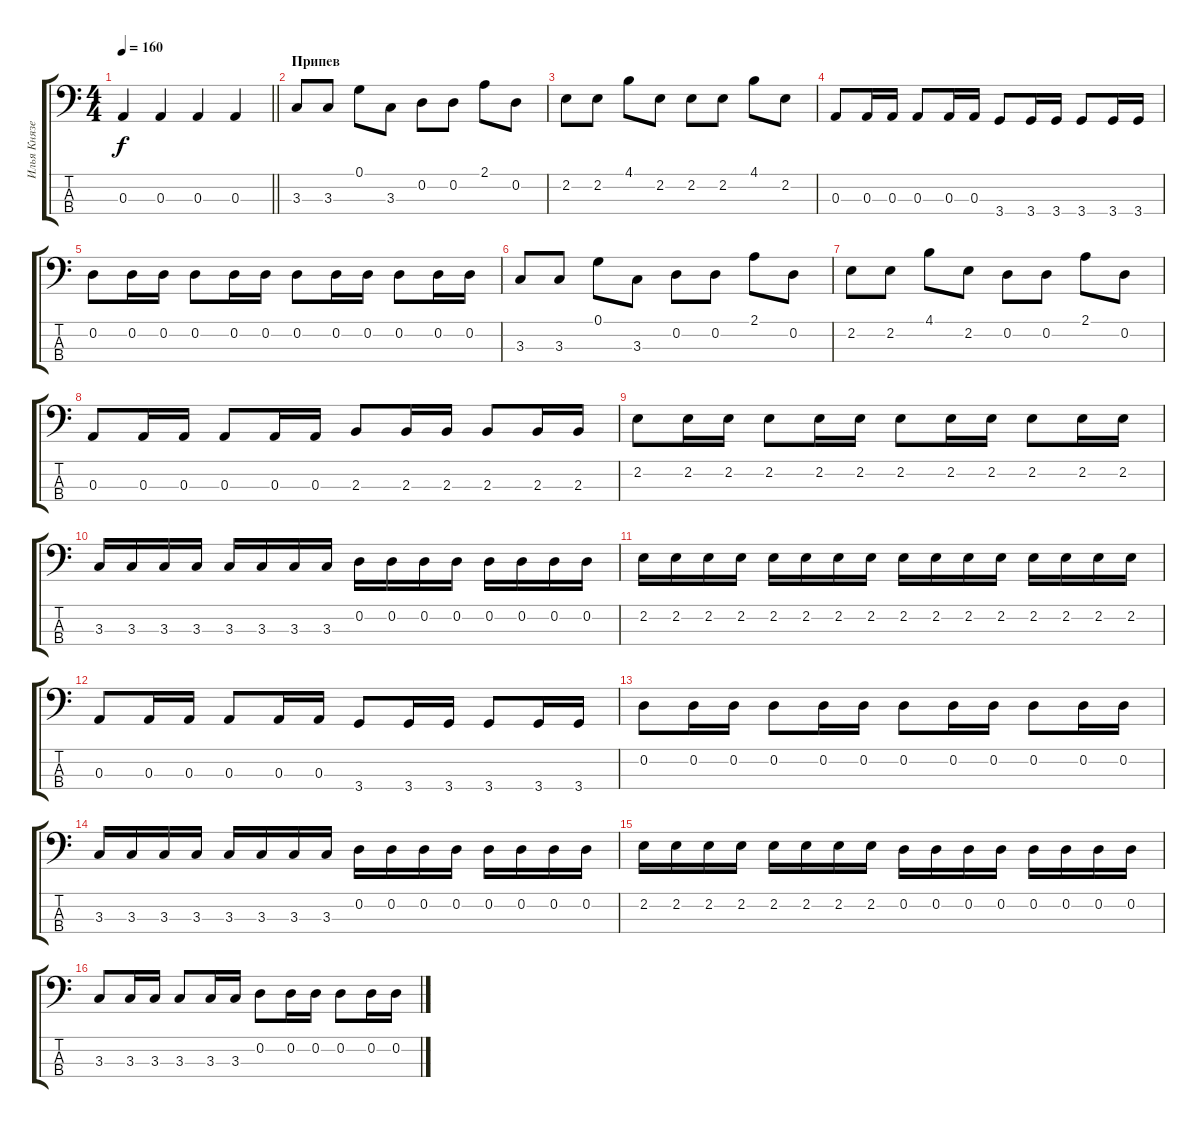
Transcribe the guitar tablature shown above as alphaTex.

\track ("Илья Князев" "Илья Князе") {instrument electricbasspick}
\staff {score tabs}
\tuning (G2 D2 A1 E1) {hide}
\ts (4 4)
\tempo 160
\clef f4
\barLineRight lightlight
\ks c
0.3.4{dy f} 0.3.4 0.3.4 0.3.4 |
\section ("" "Припев")
3.3.8 3.3.8 0.1.8 3.3.8 0.2.8 0.2.8 2.1.8 0.2.8 |
2.2.8 2.2.8 4.1.8 2.2.8 2.2.8 2.2.8 4.1.8 2.2.8 |
0.3.8 0.3.16 0.3.16 0.3.8 0.3.16 0.3.16 3.4.8 3.4.16 3.4.16 3.4.8 3.4.16 3.4.16 |
0.2.8 0.2.16 0.2.16 0.2.8 0.2.16 0.2.16 0.2.8 0.2.16 0.2.16 0.2.8 0.2.16 0.2.16 |
3.3.8 3.3.8 0.1.8 3.3.8 0.2.8 0.2.8 2.1.8 0.2.8 |
2.2.8 2.2.8 4.1.8 2.2.8 0.2.8 0.2.8 2.1.8 0.2.8 |
0.3.8 0.3.16 0.3.16 0.3.8 0.3.16 0.3.16 2.3.8 2.3.16 2.3.16 2.3.8 2.3.16 2.3.16 |
2.2.8 2.2.16 2.2.16 2.2.8 2.2.16 2.2.16 2.2.8 2.2.16 2.2.16 2.2.8 2.2.16 2.2.16 |
3.3.16 3.3.16 3.3.16 3.3.16 3.3.16 3.3.16 3.3.16 3.3.16 0.2.16 0.2.16 0.2.16 0.2.16 0.2.16 0.2.16 0.2.16 0.2.16 |
2.2.16 2.2.16 2.2.16 2.2.16 2.2.16 2.2.16 2.2.16 2.2.16 2.2.16 2.2.16 2.2.16 2.2.16 2.2.16 2.2.16 2.2.16 2.2.16 |
0.3.8 0.3.16 0.3.16 0.3.8 0.3.16 0.3.16 3.4.8 3.4.16 3.4.16 3.4.8 3.4.16 3.4.16 |
0.2.8 0.2.16 0.2.16 0.2.8 0.2.16 0.2.16 0.2.8 0.2.16 0.2.16 0.2.8 0.2.16 0.2.16 |
3.3.16 3.3.16 3.3.16 3.3.16 3.3.16 3.3.16 3.3.16 3.3.16 0.2.16 0.2.16 0.2.16 0.2.16 0.2.16 0.2.16 0.2.16 0.2.16 |
2.2.16 2.2.16 2.2.16 2.2.16 2.2.16 2.2.16 2.2.16 2.2.16 0.2.16 0.2.16 0.2.16 0.2.16 0.2.16 0.2.16 0.2.16 0.2.16 |
3.3.8 3.3.16 3.3.16 3.3.8 3.3.16 3.3.16 0.2.8 0.2.16 0.2.16 0.2.8 0.2.16 0.2.16
